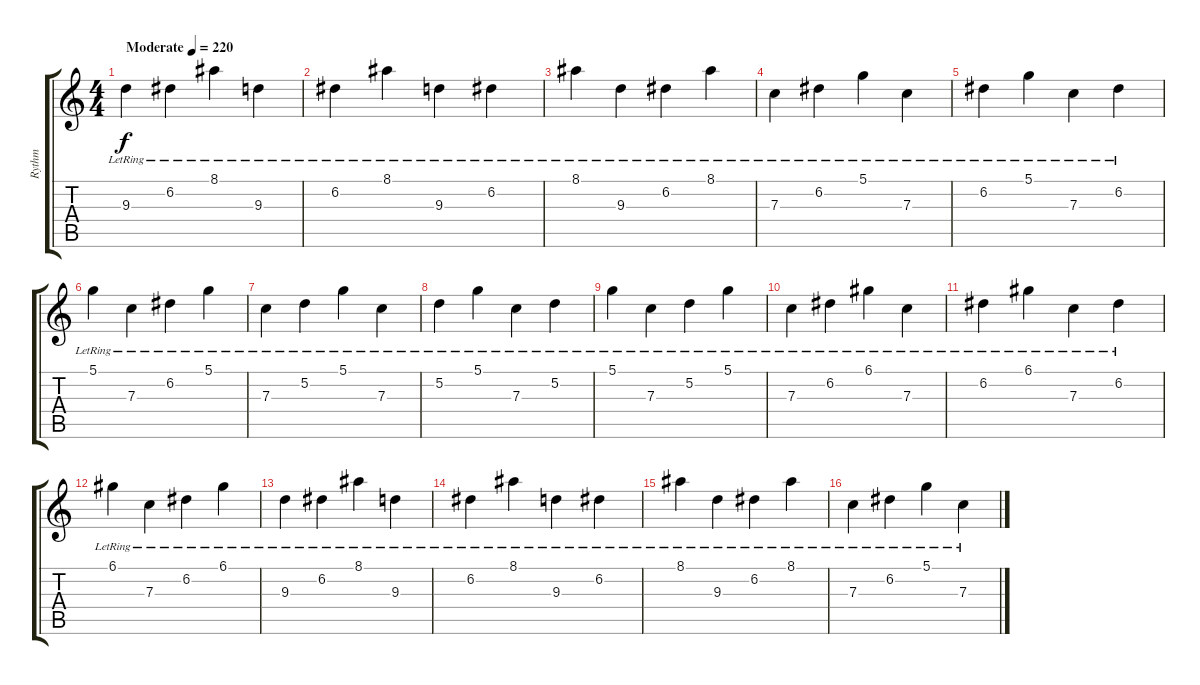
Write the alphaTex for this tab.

\track ("Rythm" "Rythm") {instrument electricguitarjazz}
\staff {score tabs}
\tuning (D4 A3 F3 C3 G2 C2) {hide}
\ts (4 4)
\tempo (220 "Moderate")
\clef g2
\ks c
9.3{lr}.4{dy f instrument electricguitarjazz} 6.2{lr}.4 8.1{lr}.4 9.3{lr}.4 |
6.2{lr}.4 8.1{lr}.4 9.3{lr}.4 6.2{lr}.4 |
8.1{lr}.4 9.3{lr}.4 6.2{lr}.4 8.1{lr}.4 |
7.3{lr}.4 6.2{lr}.4 5.1{lr}.4 7.3{lr}.4 |
6.2{lr}.4 5.1{lr}.4 7.3{lr}.4 6.2{lr}.4 |
5.1{lr}.4 7.3{lr}.4 6.2{lr}.4 5.1{lr}.4 |
7.3{lr}.4 5.2{lr}.4 5.1{lr}.4 7.3{lr}.4 |
5.2{lr}.4 5.1{lr}.4 7.3{lr}.4 5.2{lr}.4 |
5.1{lr}.4 7.3{lr}.4 5.2{lr}.4 5.1{lr}.4 |
7.3{lr}.4 6.2{lr}.4 6.1{lr}.4 7.3{lr}.4 |
6.2{lr}.4 6.1{lr}.4 7.3{lr}.4 6.2{lr}.4 |
6.1{lr}.4 7.3{lr}.4 6.2{lr}.4 6.1{lr}.4 |
9.3{lr}.4 6.2{lr}.4 8.1{lr}.4 9.3{lr}.4 |
6.2{lr}.4 8.1{lr}.4 9.3{lr}.4 6.2{lr}.4 |
8.1{lr}.4 9.3{lr}.4 6.2{lr}.4 8.1{lr}.4 |
7.3{lr}.4 6.2{lr}.4 5.1{lr}.4 7.3{lr}.4
